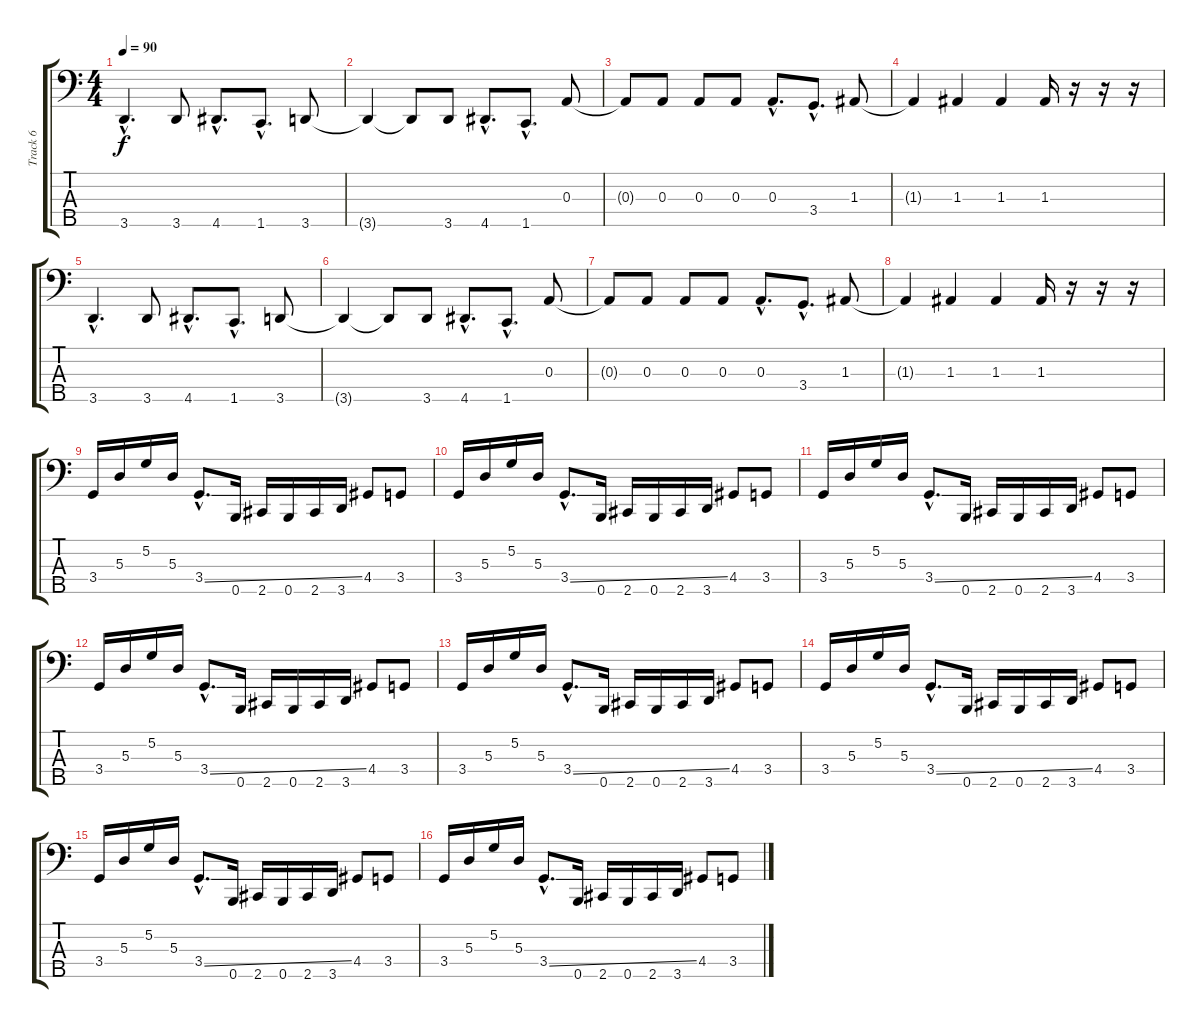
\track ("Track 6" "Track 6") {instrument electricbassfinger}
\staff {score tabs}
\tuning (G2 D2 A1 E1 B0) {hide}
\ts (4 4)
\tempo 90
\clef f4
\ks c
3.5{hac}.4{d dy f} 3.5.8 4.5{hac}.8{d} 1.5{hac}.8{d} 3.5.8 |
3.5{t}.4 3.5{t}.8 3.5.8 4.5{hac}.8{d} 1.5{hac}.8{d} 0.3.8 |
0.3{t}.8 0.3.8 0.3.8 0.3.8 0.3{hac}.8{d} 3.4{hac}.8{d} 1.3.8 |
1.3{t}.4 1.3.4 1.3.4 1.3.16 r.16 r.16 r.16 |
3.5{hac}.4{d} 3.5.8 4.5{hac}.8{d} 1.5{hac}.8{d} 3.5.8 |
3.5{t}.4 3.5{t}.8 3.5.8 4.5{hac}.8{d} 1.5{hac}.8{d} 0.3.8 |
0.3{t}.8 0.3.8 0.3.8 0.3.8 0.3{hac}.8{d} 3.4{hac}.8{d} 1.3.8 |
1.3{t}.4 1.3.4 1.3.4 1.3.16 r.16 r.16 r.16 |
3.4.16 5.3.16 5.2.16 5.3.16 3.4{ss hac}.8{d} 0.5.16 2.5.16 0.5.16 2.5.16 3.5.16 4.4.8 3.4.8 |
3.4.16 5.3.16 5.2.16 5.3.16 3.4{ss hac}.8{d} 0.5.16 2.5.16 0.5.16 2.5.16 3.5.16 4.4.8 3.4.8 |
3.4.16 5.3.16 5.2.16 5.3.16 3.4{ss hac}.8{d} 0.5.16 2.5.16 0.5.16 2.5.16 3.5.16 4.4.8 3.4.8 |
3.4.16 5.3.16 5.2.16 5.3.16 3.4{ss hac}.8{d} 0.5.16 2.5.16 0.5.16 2.5.16 3.5.16 4.4.8 3.4.8 |
3.4.16 5.3.16 5.2.16 5.3.16 3.4{ss hac}.8{d} 0.5.16 2.5.16 0.5.16 2.5.16 3.5.16 4.4.8 3.4.8 |
3.4.16 5.3.16 5.2.16 5.3.16 3.4{ss hac}.8{d} 0.5.16 2.5.16 0.5.16 2.5.16 3.5.16 4.4.8 3.4.8 |
3.4.16 5.3.16 5.2.16 5.3.16 3.4{ss hac}.8{d} 0.5.16 2.5.16 0.5.16 2.5.16 3.5.16 4.4.8 3.4.8 |
3.4.16 5.3.16 5.2.16 5.3.16 3.4{ss hac}.8{d} 0.5.16 2.5.16 0.5.16 2.5.16 3.5.16 4.4.8 3.4.8
